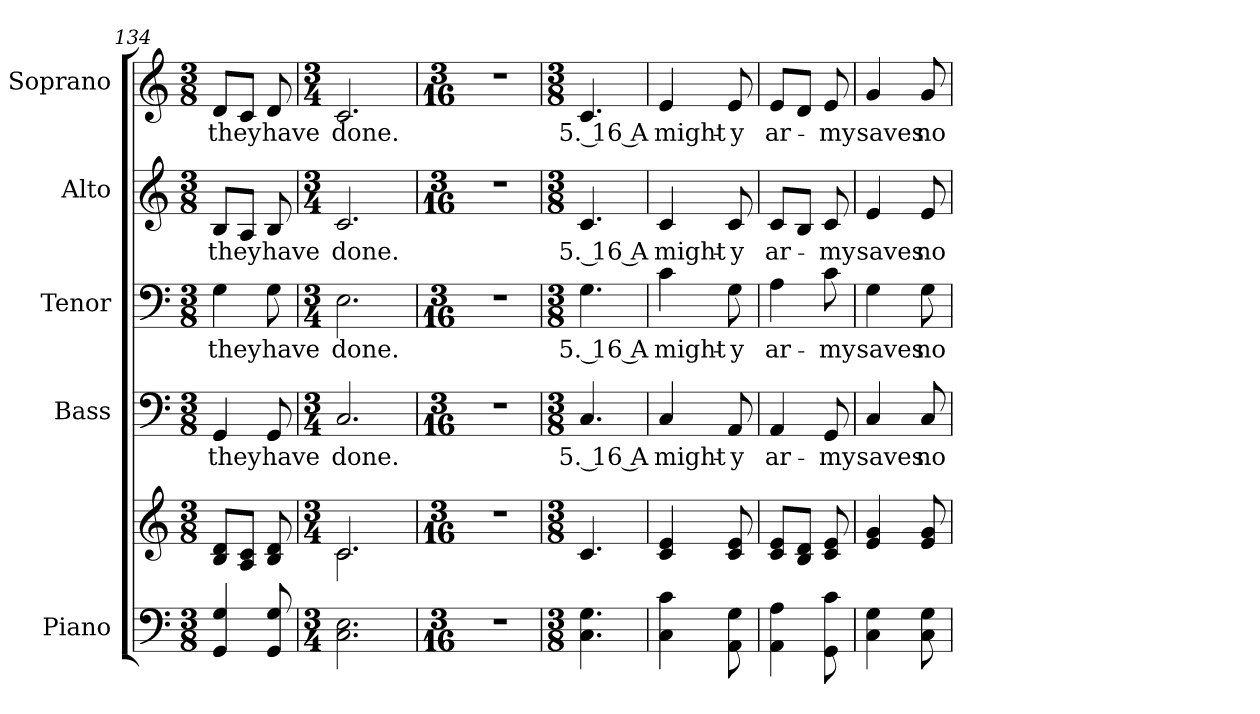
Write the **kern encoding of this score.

**kern	**kern	**kern	**text	**kern	**text	**kern	**text	**kern	**text
*part5	*part5	*part4	*part4	*part3	*part3	*part2	*part2	*part1	*part1
*staff6	*staff5	*staff4	*staff4	*staff3	*staff3	*staff2	*staff2	*staff1	*staff1
*I"Piano	*	*I"Bass	*	*I"Tenor	*	*I"Alto	*	*I"Soprano	*
*I'Pno.	*	*I'B.	*	*I'T.	*	*I'A.	*	*I'S.	*
!!LO:PB:g=z
*clefF4	*clefG2	*clefF4	*	*clefF4	*	*clefG2	*	*clefG2	*
*k[]	*k[]	*k[]	*	*k[]	*	*k[]	*	*k[]	*
*C:	*C:	*C:	*	*C:	*	*C:	*	*C:	*
*M3/8	*M3/8	*M3/8	*	*M3/8	*	*M3/8	*	*M3/8	*
=134	=134	=134	=134	=134	=134	=134	=134	=134	=134
*	*^	*	*	*	*	*	*	*	*
!	!	!	!	!LO:LY:b:color=#000000	!	!	!	!	!	!
!	!	!	!	!	!	!LO:LY:b:color=#000000	!	!	!	!
!	!	!	!	!	!	!	!	!LO:LY:b:color=#000000	!	!
!	!	!	!	!	!	!	!	!	!	!LO:LY:b:color=#000000
4GGi/ 4Gi	8Bi/ 8diL	8ryy	4GGi/	they	4Gi\	they	8Bi/L	they	8di/L	they
.	8Ai/ 8ciJ	8ryy	.	.	.	.	8Ai/J	.	8ci/J	.
!	!	!	!	!LO:LY:b:color=#000000	!	!	!	!	!	!
!	!	!	!	!	!	!LO:LY:b:color=#000000	!	!	!	!
!	!	!	!	!	!	!	!	!LO:LY:b:color=#000000	!	!
!	!	!	!	!	!	!	!	!	!	!LO:LY:b:color=#000000
8GGi/ 8Gi	8Bi/ 8di	8ryy	8GGi/	have	8Gi\	have	8Bi/	have	8di/	have
=135	=135	=135	=135	=135	=135	=135	=135	=135	=135	=135
*M3/4	*M3/4	*	*M3/4	*	*M3/4	*	*M3/4	*	*M3/4	*
!	!	!	!	!LO:LY:b:color=#000000	!	!	!	!	!	!
!	!	!	!	!	!	!LO:LY:b:color=#000000	!	!	!	!
!	!	!	!	!	!	!	!	!LO:LY:b:color=#000000	!	!
!	!	!	!	!	!	!	!	!	!	!LO:LY:b:color=#000000
2.Ci\ 2.Ei	2.ci/	2.ci\	2.Ci/	done.	2.Ei\	done.	2.ci/	done.	2.ci/	done.
*	*v	*v	*	*	*	*	*	*	*	*
=136	=136	=136	=136	=136	=136	=136	=136	=136	=136
*M3/16	*M3/16	*M3/16	*	*M3/16	*	*M3/16	*	*M3/16	*
*	*^	*	*	*	*	*	*	*	*
!LO:N:vis=1	!LO:N:vis=1	!	!LO:N:vis=1	!	!LO:N:vis=1	!	!LO:N:vis=1	!	!LO:N:vis=1	!
*	*v	*v	*	*	*	*	*	*	*	*
8.r	8.r	8.r	.	8.r	.	8.r	.	8.r	.
=137	=137	=137	=137	=137	=137	=137	=137	=137	=137
*M3/8	*M3/8	*M3/8	*	*M3/8	*	*M3/8	*	*M3/8	*
!	!	!	!LO:LY:b:color=#000000	!	!	!	!	!	!
!	!	!	!	!	!LO:LY:b:color=#000000	!	!	!	!
!	!	!	!	!	!	!	!LO:LY:b:color=#000000	!	!
!	!	!	!	!	!	!	!	!	!LO:LY:b:color=#000000
4.Ci\ 4.Gi	4.ci/	4.Ci/	5. 16 A	4.Gi\	5. 16 A	4.ci/	5. 16 A	4.ci/	5. 16 A
=138	=138	=138	=138	=138	=138	=138	=138	=138	=138
!	!	!	!LO:LY:b:color=#000000	!	!	!	!	!	!
!	!	!	!	!	!LO:LY:b:color=#000000	!	!	!	!
!	!	!	!	!	!	!	!LO:LY:b:color=#000000	!	!
!	!	!	!	!	!	!	!	!	!LO:LY:b:color=#000000
4Ci\ 4ci	4ci/ 4ei	4Ci/	might-	4ci\	might-	4ci/	might-	4ei/	might-
!	!	!	!LO:LY:b:color=#000000	!	!	!	!	!	!
!	!	!	!	!	!LO:LY:b:color=#000000	!	!	!	!
!	!	!	!	!	!	!	!LO:LY:b:color=#000000	!	!
!	!	!	!	!	!	!	!	!	!LO:LY:b:color=#000000
8AAi\ 8Gi	8ci/ 8ei	8AAi/	-y	8Gi\	-y	8ci/	-y	8ei/	-y
=139	=139	=139	=139	=139	=139	=139	=139	=139	=139
!	!	!	!LO:LY:b:color=#000000	!	!	!	!	!	!
!	!	!	!	!	!LO:LY:b:color=#000000	!	!	!	!
!	!	!	!	!	!	!	!LO:LY:b:color=#000000	!	!
!	!	!	!	!	!	!	!	!	!LO:LY:b:color=#000000
4AAi\ 4Ai	8ci/ 8eiL	4AAi/	ar-	4Ai\	ar-	8ci/L	ar-	8ei/L	ar-
.	8Bi/ 8diJ	.	.	.	.	8Bi/J	.	8di/J	.
!	!	!	!LO:LY:b:color=#000000	!	!	!	!	!	!
!	!	!	!	!	!LO:LY:b:color=#000000	!	!	!	!
!	!	!	!	!	!	!	!LO:LY:b:color=#000000	!	!
!	!	!	!	!	!	!	!	!	!LO:LY:b:color=#000000
8GGi\ 8ci	8ci/ 8ei	8GGi/	-my	8ci\	-my	8ci/	-my	8ei/	-my
=140	=140	=140	=140	=140	=140	=140	=140	=140	=140
!	!	!	!LO:LY:b:color=#000000	!	!	!	!	!	!
!	!	!	!	!	!LO:LY:b:color=#000000	!	!	!	!
!	!	!	!	!	!	!	!LO:LY:b:color=#000000	!	!
!	!	!	!	!	!	!	!	!	!LO:LY:b:color=#000000
4Ci\ 4Gi	4ei/ 4gi	4Ci/	saves	4Gi\	saves	4ei/	saves	4gi/	saves
!	!	!	!LO:LY:b:color=#000000	!	!	!	!	!	!
!	!	!	!	!	!LO:LY:b:color=#000000	!	!	!	!
!	!	!	!	!	!	!	!LO:LY:b:color=#000000	!	!
!	!	!	!	!	!	!	!	!	!LO:LY:b:color=#000000
8Ci\ 8Gi	8ei/ 8gi	8Ci/	no	8Gi\	no	8ei/	no	8gi/	no
=	=	=	=	=	=	=	=	=	=
*-	*-	*-	*-	*-	*-	*-	*-	*-	*-
